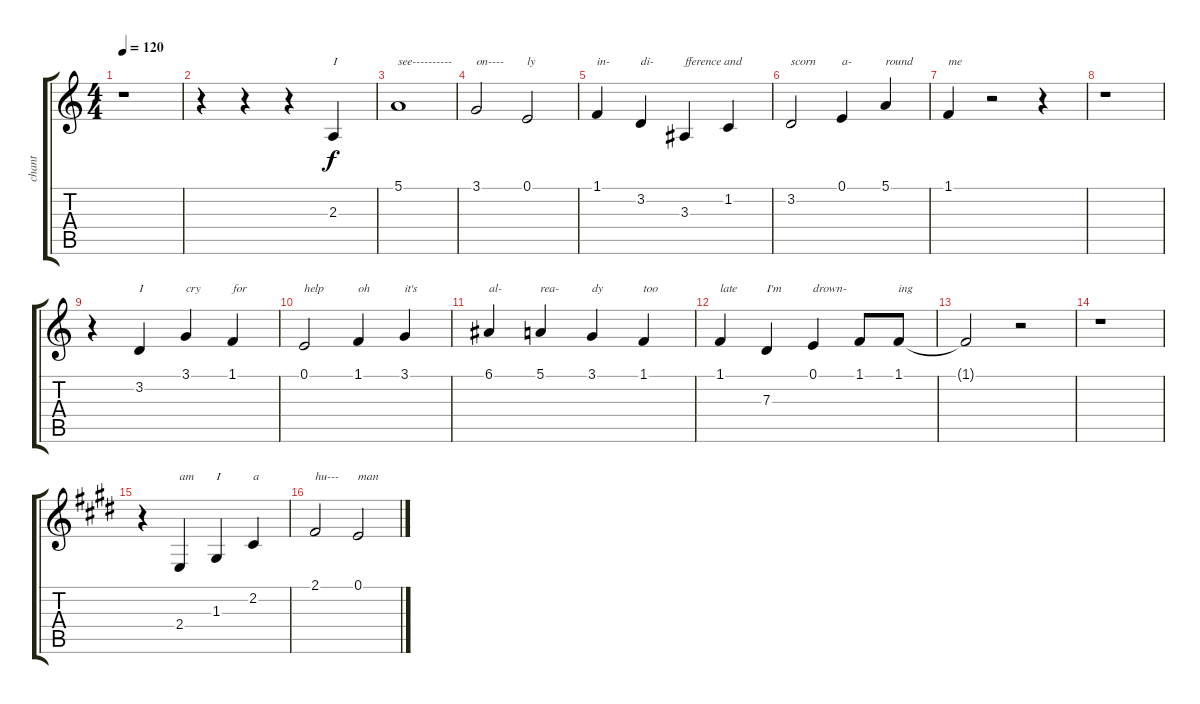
\track ("chant" "chant") {instrument lead6voice}
\staff {score tabs}
\tuning (E4 B3 G3 D3 A2 E2) {hide}
\ts (4 4)
\tempo 120
\clef g2
\ks c
r.1{dy f} |
r.4 r.4 r.4 2.3.4{txt "I"} |
5.1.1{txt "see----------"} |
3.1.2{txt "on----"} 0.1.2{txt "ly"} |
1.1.4{txt "in-"} 3.2.4{txt "di-"} 3.3.4{txt "fference and"} 1.2.4 |
3.2.2{txt "scorn"} 0.1.4{txt "a-"} 5.1.4{txt "round"} |
1.1.4{txt "me"} r.2 r.4 |
r.1 |
r.4 3.2.4{txt "I"} 3.1.4{txt "cry"} 1.1.4{txt "for"} |
0.1.2{txt "help"} 1.1.4{txt "oh"} 3.1.4{txt "it's"} |
6.1.4{txt "al-"} 5.1.4{txt "rea-"} 3.1.4{txt "dy"} 1.1.4{txt "too"} |
1.1.4{txt "late"} 7.3.4{txt "I'm"} 0.1.4{txt "drown-"} 1.1.8 1.1.8{txt "ing"} |
1.1{t}.2 r.2 |
r.1 |
\ks c#minor
r.4 2.4.4{txt "am"} 1.3.4{txt "I"} 2.2.4{txt "a"} |
2.1.2{txt "hu---"} 0.1.2{txt "man"}
